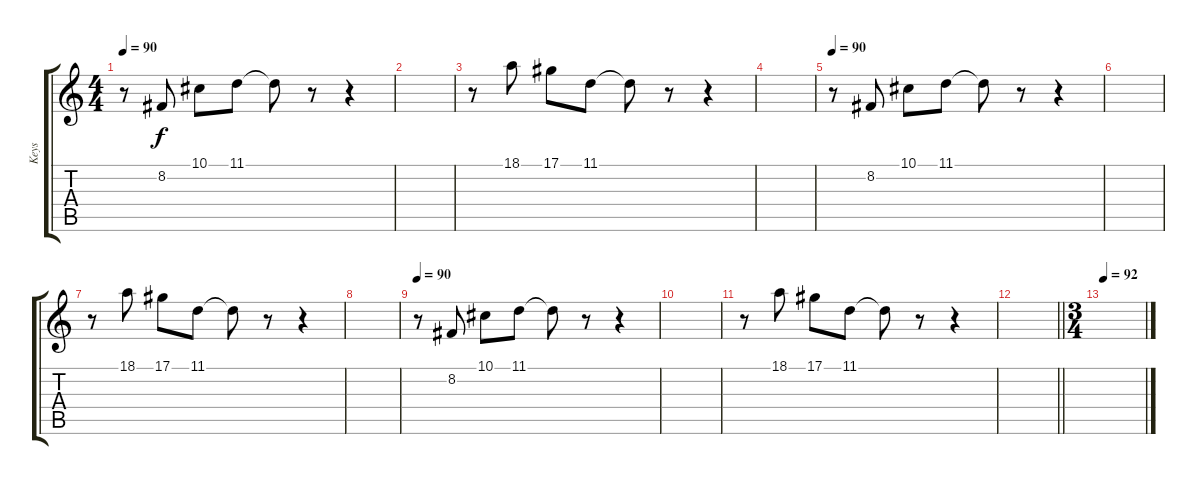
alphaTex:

\track ("Keys" "Keys") {instrument stringensemble2}
\staff {score tabs}
\tuning (Eb4 Bb3 Gb3 Db3 Ab2 Eb2) {hide}
\ts (4 4)
\tempo 90
\clef g2
\ks c
r.8{dy f instrument fx5brightness} 8.2.8 10.1.8 11.1.8 11.1{t}.8 r.8 r.4 |
|
r.8 18.1.8 17.1.8 11.1.8 11.1{t}.8 r.8 r.4 |
|
\tempo 90
r.8{instrument fx5brightness} 8.2.8 10.1.8 11.1.8 11.1{t}.8 r.8 r.4 |
|
r.8 18.1.8 17.1.8 11.1.8 11.1{t}.8 r.8 r.4 |
|
\tempo 90
r.8{instrument fx5brightness} 8.2.8 10.1.8 11.1.8 11.1{t}.8 r.8 r.4 |
|
r.8 18.1.8 17.1.8 11.1.8 11.1{t}.8 r.8 r.4 |
\barLineRight lightlight
|
\ts (3 4)
\tempo 92
